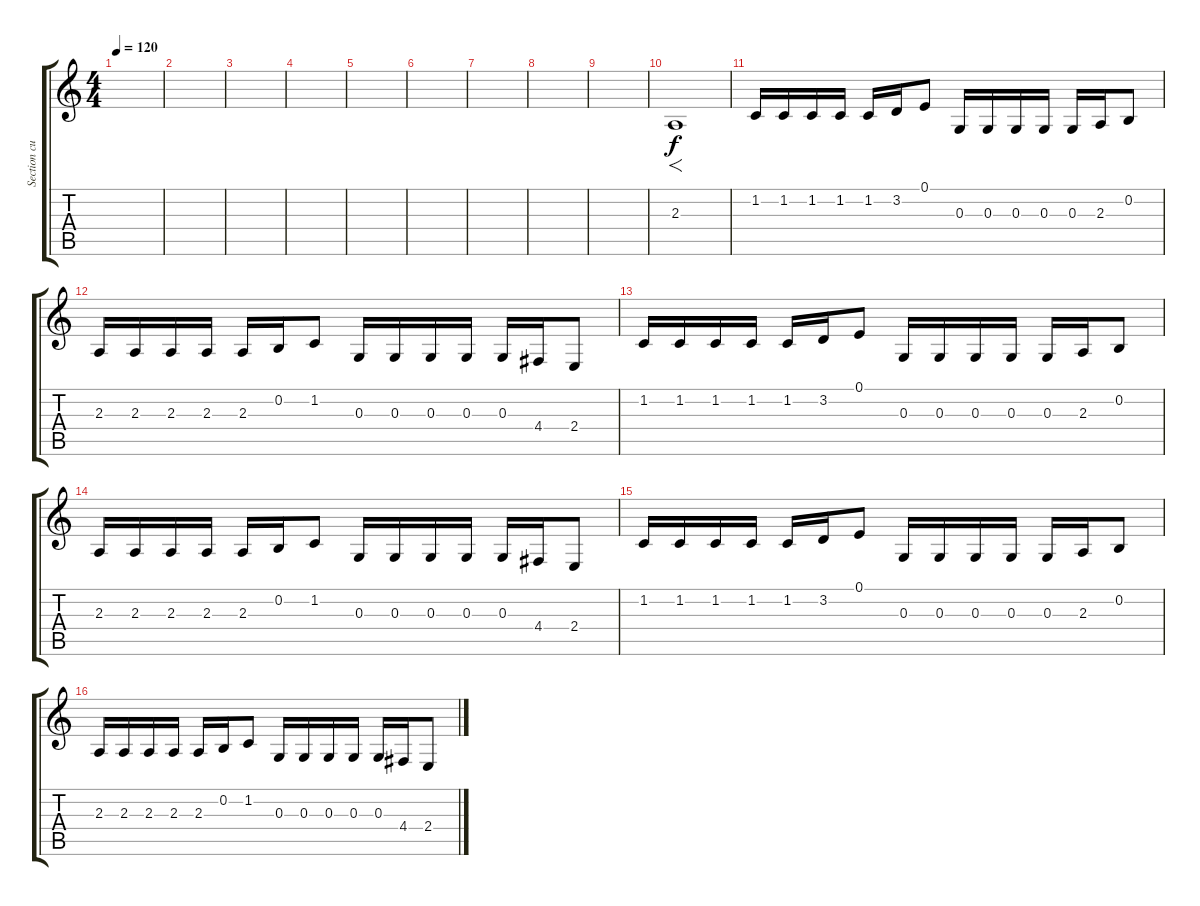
\track ("Section cuivre ( trompette )" "Section cu") {instrument trumpet}
\staff {score tabs}
\tuning (E4 B3 G3 D3 A2 E2) {hide}
\ts (4 4)
\tempo 120
\clef g2
\ks c
|
|
|
|
|
|
|
|
|
2.3.1{f} |
1.2.16 1.2.16 1.2.16 1.2.16 1.2.16 3.2.16 0.1.8 0.3.16 0.3.16 0.3.16 0.3.16 0.3.16 2.3.16 0.2.8 |
2.3.16 2.3.16 2.3.16 2.3.16 2.3.16 0.2.16 1.2.8 0.3.16 0.3.16 0.3.16 0.3.16 0.3.16 4.4.16 2.4.8 |
1.2.16 1.2.16 1.2.16 1.2.16 1.2.16 3.2.16 0.1.8 0.3.16 0.3.16 0.3.16 0.3.16 0.3.16 2.3.16 0.2.8 |
2.3.16 2.3.16 2.3.16 2.3.16 2.3.16 0.2.16 1.2.8 0.3.16 0.3.16 0.3.16 0.3.16 0.3.16 4.4.16 2.4.8 |
1.2.16 1.2.16 1.2.16 1.2.16 1.2.16 3.2.16 0.1.8 0.3.16 0.3.16 0.3.16 0.3.16 0.3.16 2.3.16 0.2.8 |
2.3.16 2.3.16 2.3.16 2.3.16 2.3.16 0.2.16 1.2.8 0.3.16 0.3.16 0.3.16 0.3.16 0.3.16 4.4.16 2.4.8
